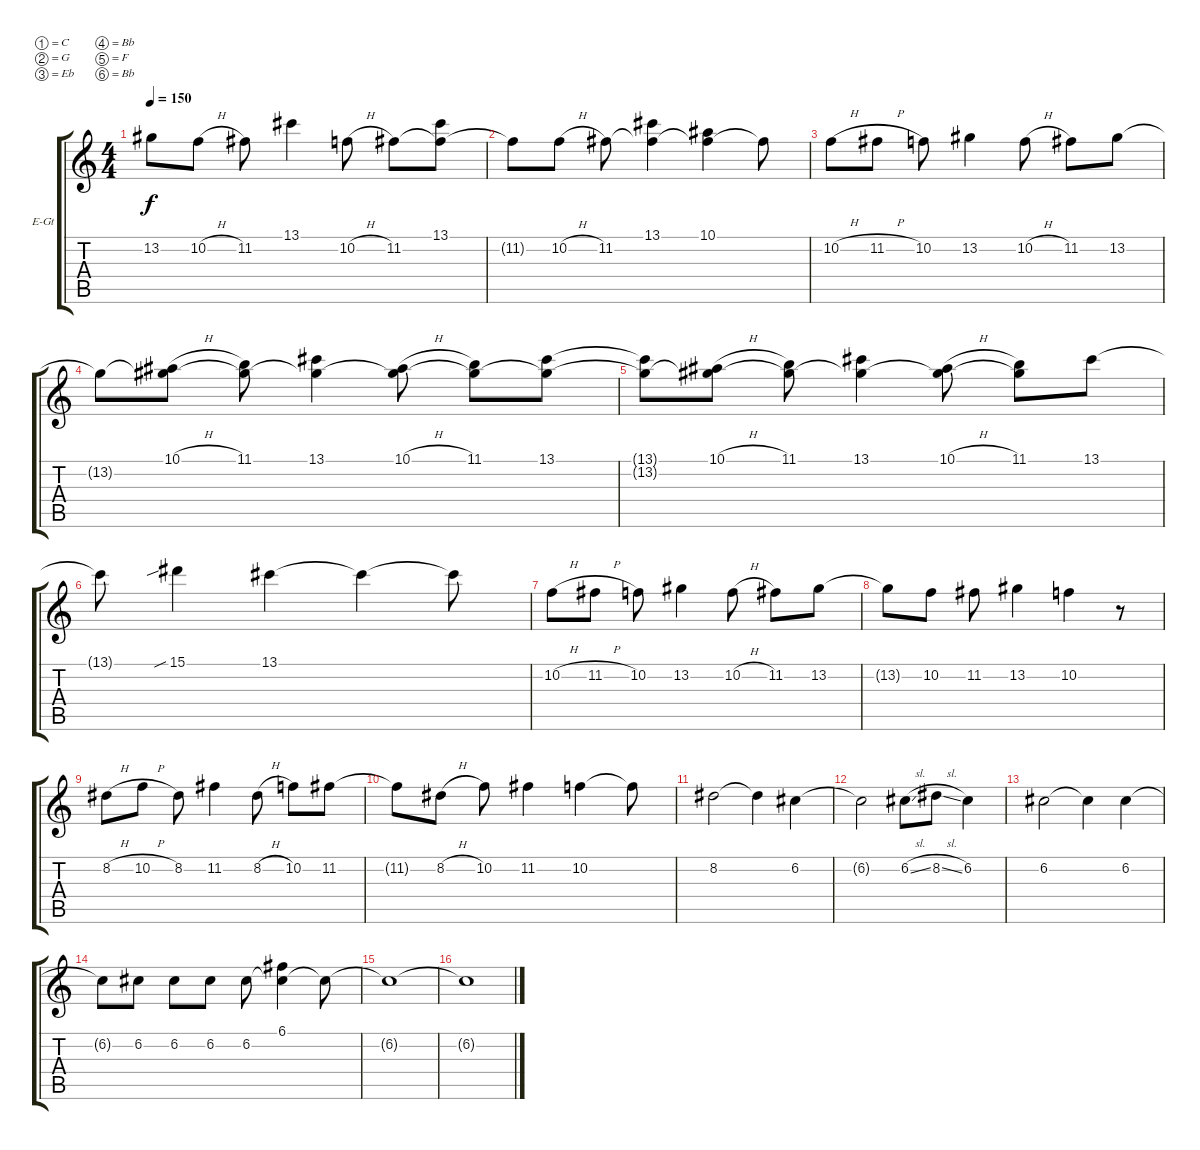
\bracketExtendMode groupsimilarinstruments
\firstSystemTrackNameOrientation horizontal
\otherSystemsTrackNameOrientation horizontal
\track ("Christian Clean" "E-Gt") {instrument electricguitarclean}
\staff {score tabs}
\tuning (C4 G3 Eb3 Bb2 F2 Bb1)
\ts (4 4)
\tempo 150
\clef g2
\ks c
13.2{t}.8{dy f} 10.2{h}.8 11.2.8 13.1.4 10.2{h}.8 11.2.8 (13.1 11.2{t}).8 |
11.2{t}.8 10.2{h}.8 11.2.8 (13.1 11.2{t}).4 (10.1 11.2{t}).4 11.2{t}.8 |
10.2{h}.8 11.2{h}.8 10.2.8 13.2.4 10.2{h}.8 11.2.8 13.2.8 |
13.2{t}.8 (10.1{h} 13.2{t}).8 (11.1 13.2{t}).8 (13.1 13.2{t}).4 (10.1{h} 13.2{t}).8 (11.1 13.2{t}).8 (13.1 13.2{t}).8 |
(13.1{t} 13.2{t}).8 (10.1{h} 13.2{t}).8 (11.1 13.2{t}).8 (13.1 13.2{t}).4 (10.1{h} 13.2{t}).8 (11.1 13.2{t}).8 13.1.8 |
13.1{t}.8 15.1{sib}.4 13.1.4 13.1{t}.4 13.1{t}.8 |
10.2{h}.8 11.2{h}.8 10.2.8 13.2.4 10.2{h}.8 11.2.8 13.2.8 |
13.2{t}.8 10.2.8 11.2.8 13.2.4 10.2.4 r.8 |
8.2{h}.8 10.2{h}.8 8.2.8 11.2.4 8.2{h}.8 10.2.8 11.2.8 |
11.2{t}.8 8.2{h}.8 10.2.8 11.2.4 10.2.4 10.2{t}.8 |
8.2.2 8.2{t}.4 6.2.4 |
6.2{t}.2 6.2{sl}.8 8.2{sl}.8 6.2.4 |
6.2.2 6.2{t}.4 6.2.4 |
6.2{t}.8 6.2.8 6.2.8 6.2.8 6.2.8 (6.1 6.2{t}).4 6.2{t}.8 |
6.2{t}.1 |
6.2{t}.1
